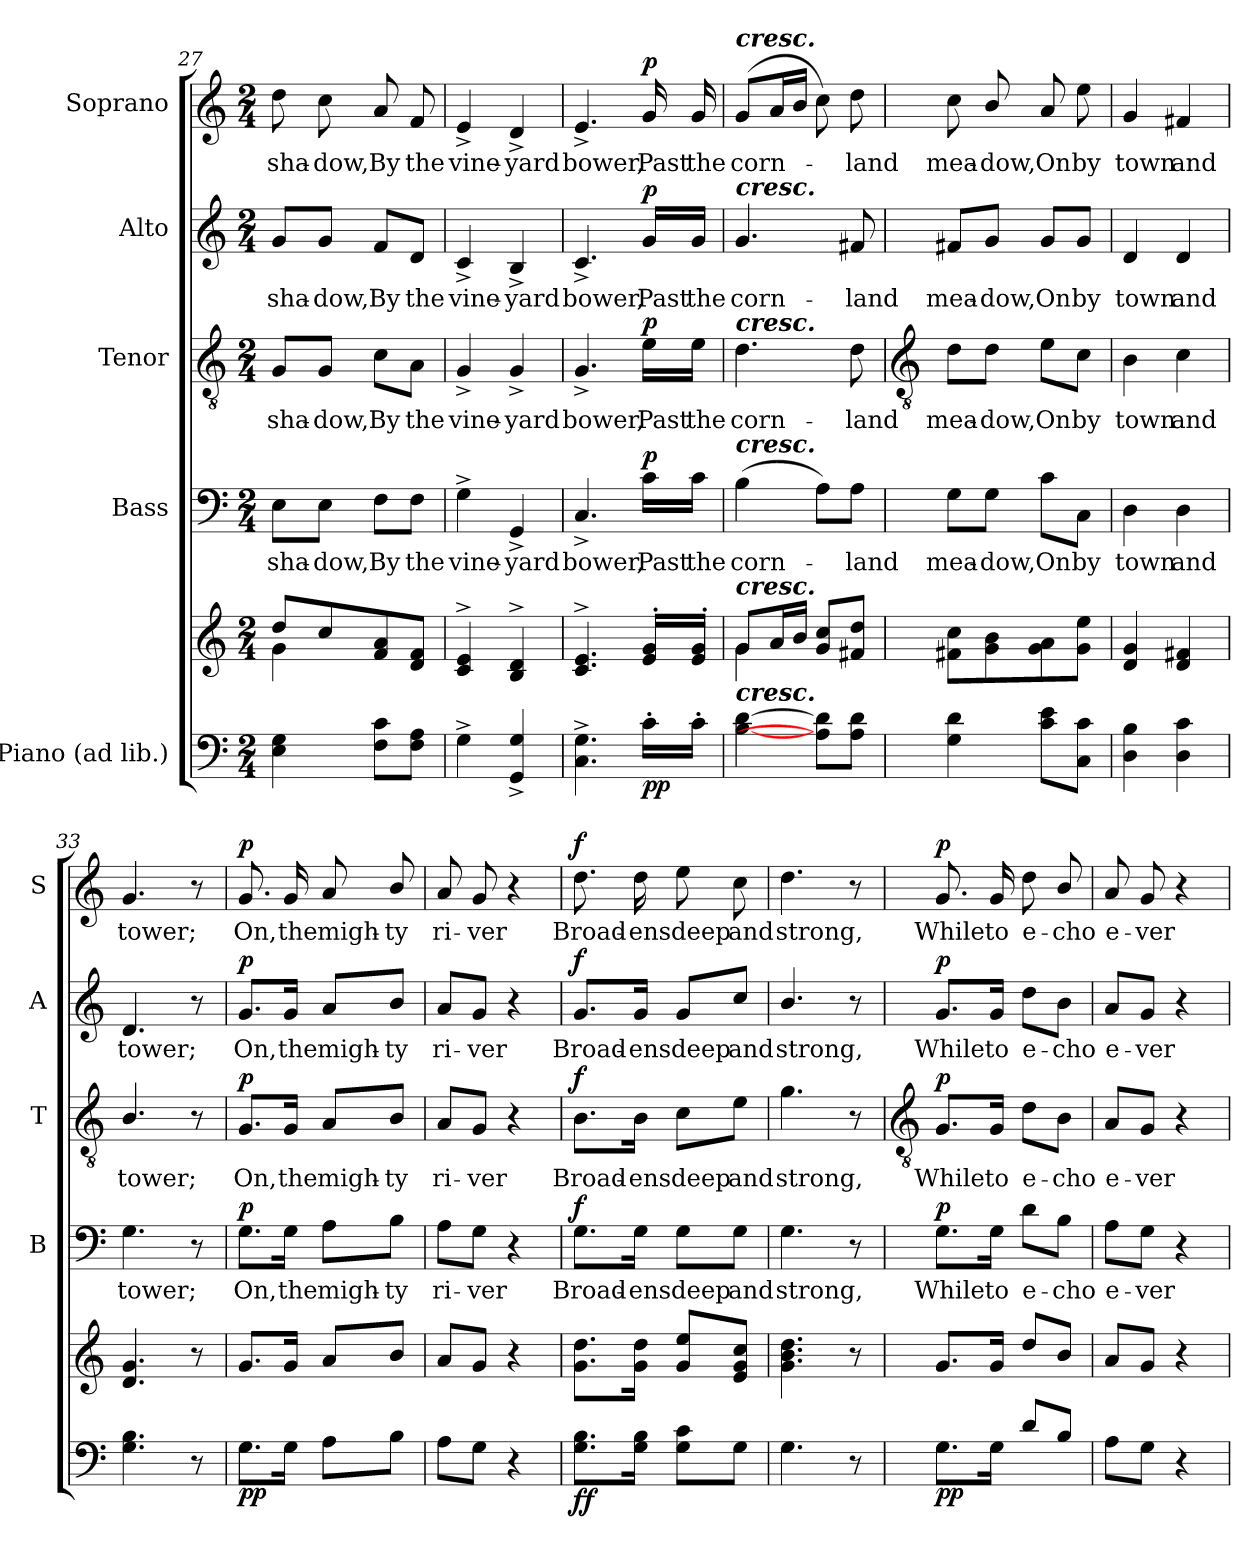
**kern	**kern	**dynam	**kern	**text	**dynam	**kern	**text	**dynam	**kern	**text	**dynam	**kern	**text	**dynam
*part5	*part5	*part5	*part4	*part4	*part4	*part3	*part3	*part3	*part2	*part2	*part2	*part1	*part1	*part1
*staff6	*staff5	*staff5/6	*staff4	*staff4	*staff4	*staff3	*staff3	*staff3	*staff2	*staff2	*staff2	*staff1	*staff1	*staff1
*I"Piano (ad lib.)	*	*	*I"Bass	*	*	*I"Tenor	*	*	*I"Alto	*	*	*I"Soprano	*	*
*	*	*	*I'B	*	*	*I'T	*	*	*I'A	*	*	*I'S	*	*
*clefF4	*clefG2	*	*clefF4	*	*	*clefGv2	*	*	*clefG2	*	*	*clefG2	*	*
*k[]	*k[]	*	*k[]	*	*	*k[]	*	*	*k[]	*	*	*k[]	*	*
*C:	*C:	*	*C:	*	*	*C:	*	*	*C:	*	*	*C:	*	*
*M2/4	*M2/4	*	*M2/4	*	*	*M2/4	*	*	*M2/4	*	*	*M2/4	*	*
=27	=27	=27	=27	=27	=27	=27	=27	=27	=27	=27	=27	=27	=27	=27
*	*^	*	*	*	*	*	*	*	*	*	*	*	*	*
!	!	!	!	!	!LO:LY:b	!	!	!LO:LY:b	!	!	!LO:LY:b	!	!	!LO:LY:b	!
4E 4G	8dd/L	4g\	.	8E\L	sha-	.	8G/L	sha-	.	8g/L	sha-	.	8dd	sha-	.
!	!	!	!	!	!LO:LY:b	!	!	!LO:LY:b	!	!	!LO:LY:b	!	!	!LO:LY:b	!
.	8cc/	.	.	8E\J	-dow,	.	8G/J	-dow,	.	8g/J	-dow,	.	8cc	-dow,	.
!	!	!	!	!	!LO:LY:b	!	!	!LO:LY:b	!	!	!LO:LY:b	!	!	!LO:LY:b	!
8F 8cL	8f/ 8a/	4ryy	.	8F\L	By	.	8c\L	By	.	8f/L	By	.	8a	By	.
!	!	!	!	!	!LO:LY:b	!	!	!LO:LY:b	!	!	!LO:LY:b	!	!	!LO:LY:b	!
8F 8AJ	8d/ 8f/J	.	.	8F\J	the	.	8A\J	the	.	8d/J	the	.	8f	the	.
=28	=28	=28	=28	=28	=28	=28	=28	=28	=28	=28	=28	=28	=28	=28	=28
!	!	!	!	!	!LO:LY:b	!	!	!LO:LY:b	!	!	!LO:LY:b	!	!	!LO:LY:b	!
4G^	4c/^ 4e/^	2ryy	.	4G^	vine-	.	4G^	vine-	.	4c^	vine-	.	4e^	vine-	.
!	!	!	!	!	!LO:LY:b	!	!	!LO:LY:b	!	!	!LO:LY:b	!	!	!LO:LY:b	!
4GG^ 4G^	4B/^ 4d/^	.	.	4GG^	-yard	.	4G^	-yard	.	4B^	-yard	.	4d^	-yard	.
=29	=29	=29	=29	=29	=29	=29	=29	=29	=29	=29	=29	=29	=29	=29	=29
!	!	!	!	!	!LO:LY:b	!	!	!LO:LY:b	!	!	!LO:LY:b	!	!	!LO:LY:b	!
4.C^ 4.G^	4.c/^ 4.e/^	2ryy	.	4.C^	bower,	.	4.G^	bower,	.	4.c^	bower,	.	4.e^	bower,	.
!	!	!	!LO:DY:b=2	!	!LO:LY:b	!	!	!LO:LY:b	!	!	!LO:LY:b	!	!	!LO:LY:b	!
!	!	!	!LO:DY:n=1:b	!	!	!LO:DY:b	!	!	!LO:DY:b	!	!	!LO:DY:b	!	!	!LO:DY:b
16c'LL	16e/' 16g/'LL	.	p p	16c\LL	Past	p	16e\LL	Past	p	16g/LL	Past	p	16g	Past	p
!	!	!	!	!	!LO:LY:b	!	!	!LO:LY:b	!	!	!LO:LY:b	!	!	!LO:LY:b	!
16c'JJ	16e/' 16g/'JJ	.	.	16c\JJ	the	.	16e\JJ	the	.	16g/JJ	the	.	16g	the	.
=30	=30	=30	=30	=30	=30	=30	=30	=30	=30	=30	=30	=30	=30	=30	=30
!	!	!	!	!	!	!	!	!	!	!	!	!	!LO:TX:a:Bi:t=cresc.	!	!
!	!	!	!	!	!	!	!	!	!	!LO:TX:a:Bi:t=cresc.	!	!	!	!	!
!	!	!	!	!	!	!	!LO:TX:a:Bi:t=cresc.	!	!	!	!	!	!	!	!
!	!	!	!	!LO:TX:a:Bi:t=cresc.	!	!	!	!	!	!	!	!	!	!	!
!	!LO:TX:a:Bi:t=cresc.	!	!	!	!	!	!	!	!	!	!	!	!	!	!
!LO:TX:a:Bi:t=cresc.	!	!	!	!	!	!	!	!	!	!	!	!	!	!	!
!	!	!	!	!	!LO:LY:b	!	!	!LO:LY:b	!	!	!LO:LY:b	!	!	!LO:LY:b	!
[4B [4d	8g/L	4g\	.	(>4B	corn-	.	4.d	corn-	.	4.g	corn-	.	(<8gL	corn-	.
.	16a/L	.	.	.	.	.	.	.	.	.	.	.	16aL	.	.
.	16b/JJ	.	.	.	.	.	.	.	.	.	.	.	16bJJ	.	.
8A] 8d]L	8g/ 8cc/L	4ryy	.	8A\L)	.	.	.	.	.	.	.	.	8cc)	.	.
!	!	!	!	!	!LO:LY:b	!	!	!LO:LY:b	!	!	!LO:LY:b	!	!	!LO:LY:b	!
8A 8dJ	8f#X/ 8dd/J	.	.	8A\J	-land	.	8d	-land	.	8f#X	-land	.	8dd	land	.
*	*v	*v	*	*	*	*	*	*	*	*	*	*	*	*	*
!!LO:LB:g=z
=31	=31	=31	=31	=31	=31	=31	=31	=31	=31	=31	=31	=31	=31	=31
*	*	*	*	*	*	*clefGv2	*	*	*	*	*	*	*	*
!	!	!	!	!LO:LY:b	!	!	!LO:LY:b	!	!	!LO:LY:b	!	!	!LO:LY:b	!
4G 4d	8f#X 8ccL	.	8G\L	mea-	.	8d\L	mea-	.	8f#X/L	mea-	.	8cc	mea-	.
!	!	!	!	!LO:LY:b	!	!	!LO:LY:b	!	!	!LO:LY:b	!	!	!LO:LY:b	!
.	8g 8b	.	8G\J	-dow,	.	8d\J	-dow,	.	8g/J	-dow,	.	8b/	-dow,	.
!	!	!	!	!LO:LY:b	!	!	!LO:LY:b	!	!	!LO:LY:b	!	!	!LO:LY:b	!
8c 8eL	8g 8a	.	8c\L	On	.	8e\L	On	.	8g/L	On	.	8a	On	.
!	!	!	!	!LO:LY:b	!	!	!LO:LY:b	!	!	!LO:LY:b	!	!	!LO:LY:b	!
8C 8cJ	8g 8eeJ	.	8C\J	by	.	8c\J	by	.	8g/J	by	.	8ee	by	.
=32	=32	=32	=32	=32	=32	=32	=32	=32	=32	=32	=32	=32	=32	=32
!	!	!	!	!LO:LY:b	!	!	!LO:LY:b	!	!	!LO:LY:b	!	!	!LO:LY:b	!
4D 4B	4d 4g	.	4D	town	.	4B	town	.	4d	town	.	4g	town	.
!	!	!	!	!LO:LY:b	!	!	!LO:LY:b	!	!	!LO:LY:b	!	!	!LO:LY:b	!
4D 4c	4d 4f#X	.	4D	and	.	4c	and	.	4d	and	.	4f#X	and	.
=33	=33	=33	=33	=33	=33	=33	=33	=33	=33	=33	=33	=33	=33	=33
!	!	!	!	!LO:LY:b	!	!	!LO:LY:b	!	!	!LO:LY:b	!	!	!LO:LY:b	!
4.G 4.B	4.d 4.g	.	4.G	tower;	.	4.B/	tower;	.	4.d	tower;	.	4.g	tower;	.
8r	8r	.	8r	.	.	8r	.	.	8r	.	.	8r	.	.
=34	=34	=34	=34	=34	=34	=34	=34	=34	=34	=34	=34	=34	=34	=34
!	!	!LO:DY:b=2	!	!LO:LY:b	!	!	!LO:LY:b	!	!	!LO:LY:b	!	!	!LO:LY:b	!
!	!	!LO:DY:n=1:b	!	!	!LO:DY:b	!	!	!LO:DY:b	!	!	!LO:DY:b	!	!	!LO:DY:b
8.GL	8.gL	p p	8.G\L	On,	p	8.G/L	On,	p	8.g/L	On,	p	8.g	On,	p
!	!	!	!	!LO:LY:b	!	!	!LO:LY:b	!	!	!LO:LY:b	!	!	!LO:LY:b	!
16GJ	16gJ	.	16G\Jk	the	.	16G/Jk	the	.	16g/Jk	the	.	16g	the	.
!	!	!	!	!LO:LY:b	!	!	!LO:LY:b	!	!	!LO:LY:b	!	!	!LO:LY:b	!
8AL	8aL	.	8A\L	migh-	.	8A/L	migh-	.	8a/L	migh-	.	8a	migh-	.
!	!	!	!	!LO:LY:b	!	!	!LO:LY:b	!	!	!LO:LY:b	!	!	!LO:LY:b	!
8BJ	8bJ	.	8B\J	-ty	.	8B/J	-ty	.	8b/J	-ty	.	8b/	-ty	.
=35	=35	=35	=35	=35	=35	=35	=35	=35	=35	=35	=35	=35	=35	=35
!	!	!	!	!LO:LY:b	!	!	!LO:LY:b	!	!	!LO:LY:b	!	!	!LO:LY:b	!
8AL	8aL	.	8A\L	ri-	.	8A/L	ri-	.	8a/L	ri-	.	8a	ri-	.
!	!	!	!	!LO:LY:b	!	!	!LO:LY:b	!	!	!LO:LY:b	!	!	!LO:LY:b	!
8GJ	8gJ	.	8G\J	-ver	.	8G/J	-ver	.	8g/J	-ver	.	8g	-ver	.
4r	4r	.	4r	.	.	4r	.	.	4r	.	.	4r	.	.
=36	=36	=36	=36	=36	=36	=36	=36	=36	=36	=36	=36	=36	=36	=36
!	!	!LO:DY:b=2	!	!LO:LY:b	!	!	!LO:LY:b	!	!	!LO:LY:b	!	!	!LO:LY:b	!
!	!	!LO:DY:n=1:b	!	!	!LO:DY:b	!	!	!LO:DY:b	!	!	!LO:DY:b	!	!	!LO:DY:b
8.G 8.BL	8.g 8.ddL	f f	8.G\L	Broad-	f	8.B\L	Broad-	f	8.g/L	Broad-	f	8.dd	Broad-	f
!	!	!	!	!LO:LY:b	!	!	!LO:LY:b	!	!	!LO:LY:b	!	!	!LO:LY:b	!
16G 16BJ	16g 16ddJ	.	16G\Jk	-ens	.	16B\Jk	-ens	.	16g/Jk	-ens	.	16dd	-ens	.
!	!	!	!	!LO:LY:b	!	!	!LO:LY:b	!	!	!LO:LY:b	!	!	!LO:LY:b	!
8G 8cL	8g 8eeL	.	8G\L	deep	.	8c\L	deep	.	8g/L	deep	.	8ee	deep	.
!	!	!	!	!LO:LY:b	!	!	!LO:LY:b	!	!	!LO:LY:b	!	!	!LO:LY:b	!
8GJ	8e 8g 8ccJ	.	8G\J	and	.	8e\J	and	.	8cc/J	and	.	8cc	and	.
=37	=37	=37	=37	=37	=37	=37	=37	=37	=37	=37	=37	=37	=37	=37
!	!	!	!	!LO:LY:b	!	!	!LO:LY:b	!	!	!LO:LY:b	!	!	!LO:LY:b	!
4.G	4.g 4.b 4.dd	.	4.G	strong,	.	4.g	strong,	.	4.b/	strong,	.	4.dd	strong,	.
8r	8r	.	8r	.	.	8r	.	.	8r	.	.	8r	.	.
!!LO:LB:g=z
=38	=38	=38	=38	=38	=38	=38	=38	=38	=38	=38	=38	=38	=38	=38
*	*	*	*	*	*	*clefGv2	*	*	*	*	*	*	*	*
!	!	!LO:DY:b=2	!	!LO:LY:b	!	!	!LO:LY:b	!	!	!LO:LY:b	!	!	!LO:LY:b	!
!	!	!LO:DY:n=1:b	!	!	!LO:DY:b	!	!	!LO:DY:b	!	!	!LO:DY:b	!	!	!LO:DY:b
8.GL	8.gL	p p	8.G\L	While	p	8.G/L	While	p	8.g/L	While	p	8.g	While	p
!	!	!	!	!LO:LY:b	!	!	!LO:LY:b	!	!	!LO:LY:b	!	!	!LO:LY:b	!
16GJ	16gJ	.	16G\Jk	to	.	16G/Jk	to	.	16g/Jk	to	.	16g	to	.
!	!	!	!	!LO:LY:b	!	!	!LO:LY:b	!	!	!LO:LY:b	!	!	!LO:LY:b	!
8dL	8ddL	.	8d\L	e-	.	8d\L	e-	.	8dd\L	e-	.	8dd	e-	.
!	!	!	!	!LO:LY:b	!	!	!LO:LY:b	!	!	!LO:LY:b	!	!	!LO:LY:b	!
8B/J	8b/J	.	8B\J	-cho	.	8B\J	-cho	.	8b\J	-cho	.	8b/	-cho	.
=39	=39	=39	=39	=39	=39	=39	=39	=39	=39	=39	=39	=39	=39	=39
!	!	!	!	!LO:LY:b	!	!	!LO:LY:b	!	!	!LO:LY:b	!	!	!LO:LY:b	!
8AL	8aL	.	8A\L	e-	.	8A/L	e-	.	8a/L	e-	.	8a	e-	.
!	!	!	!	!LO:LY:b	!	!	!LO:LY:b	!	!	!LO:LY:b	!	!	!LO:LY:b	!
8GJ	8gJ	.	8G\J	-ver	.	8G/J	-ver	.	8g/J	-ver	.	8g	-ver	.
4r	4r	.	4r	.	.	4r	.	.	4r	.	.	4r	.	.
=	=	=	=	=	=	=	=	=	=	=	=	=	=	=
*-	*-	*-	*-	*-	*-	*-	*-	*-	*-	*-	*-	*-	*-	*-
